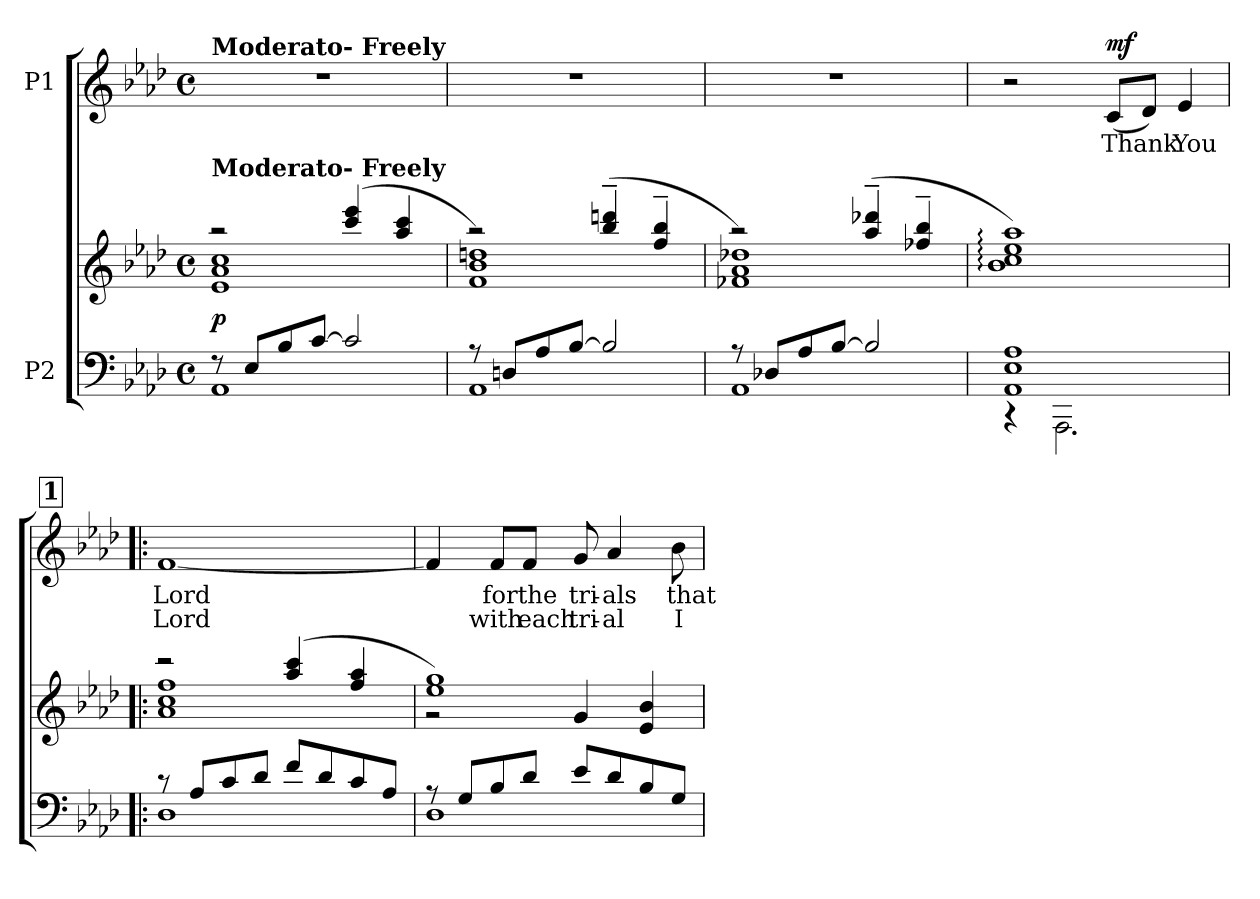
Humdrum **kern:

**kern	**kern	**dynam	**kern	**text	**text	**dynam
*part2	*part2	*part2	*part1	*part1	*part1	*part1
*staff3	*staff2	*staff2/3	*staff1	*staff1	*staff1	*staff1
*I"P2	*	*	*I"P1	*	*	*
!!LO:PB:g=z
*clefF4	*clefG2	*	*clefG2	*	*	*
*k[b-e-a-d-]	*k[b-e-a-d-]	*	*k[b-e-a-d-]	*	*	*
*A-:	*A-:	*	*A-:	*	*	*
*M4/4	*M4/4	*	*M4/4	*	*	*
*met(c)	*met(c)	*	*met(c)	*	*	*
*MM100	*MM100	*	*MM100	*	*	*
=1	=1	=1	=1	=1	=1	=1
*^	*^	*	*	*	*	*
!	!	!	!	!	!LO:TX:a:B:t=Moderato- Freely	!	!	!
!	!	!LO:TX:a:B:t=Moderato- Freely	!	!	!	!	!	!
8r	1AA-i	2r	1e-i 1a-i 1cci	p	1r	.	.	.
8E-i/L	.	.	.	.	.	.	.	.
8B-i/	.	.	.	.	.	.	.	.
[>8ci/J	.	.	.	.	.	.	.	.
2ci/]	.	(4ccci/ 4eee-i	.	.	.	.	.	.
.	.	4aa-i/ 4ccci	.	.	.	.	.	.
=2	=2	=2	=2	=2	=2	=2	=2	=2
8r	1AA-i	2r)	1fi 1b-i 1ddni	.	1r	.	.	.
8Dni/L	.	.	.	.	.	.	.	.
8A-i/	.	.	.	.	.	.	.	.
[>8B-i/J	.	.	.	.	.	.	.	.
2B-i/]	.	(4bb-i/~ 4dddni~	.	.	.	.	.	.
.	.	4ffi/~ 4bb-i~	.	.	.	.	.	.
=3	=3	=3	=3	=3	=3	=3	=3	=3
8r	1AA-i	2r)	1f-Xi 1a-i 1dd-Xi	.	1r	.	.	.
8D-Xi/L	.	.	.	.	.	.	.	.
8A-i/	.	.	.	.	.	.	.	.
[>8B-i/J	.	.	.	.	.	.	.	.
2B-i/]	.	(4aa-i/~ 4ddd-Xi~	.	.	.	.	.	.
.	.	4ff-Xi/~ 4bb-i~	.	.	.	.	.	.
*	*	*v	*v	*	*	*	*	*
=4	=4	=4	=4	=4	=4	=4	=4
1AA-i 1E-i 1A-i	4r	1b-i: 1cci: 1ee-i: 1aa-i:)	.	2r	.	.	.
.	2.AAA-i\	.	.	.	.	.	.
!	!	!	!	!	!LO:LY:b:color=#000000	!	!
.	.	.	.	(8ci/L	Thank	.	mf
.	.	.	.	8d-i/J)	.	.	.
!	!	!	!	!	!LO:LY:b:color=#000000	!	!
.	.	.	.	4e-i/	You	.	.
!!LO:LB:g=z
!!LO:REH:place=s1:color=#000000:enc=box:fs=12.5566:t=1
=5!|:	=5!|:	=5!|:	=5!|:	=5!|:	=5!|:	=5!|:	=5!|:
*	*	*^	*	*	*	*	*
!	!	!	!	!	!	!LO:LY:b:color=#000000	!LO:LY:b:color=#000000	!
8r	1D-i	2r	1a-i 1cci 1ffi	.	[<1fi	Lord	Lord	.
8A-i/L	.	.	.	.	.	.	.	.
8ci/	.	.	.	.	.	.	.	.
8d-i/J	.	.	.	.	.	.	.	.
8fi/L	.	(4aa-i/ 4ccci	.	.	.	.	.	.
8d-i/	.	.	.	.	.	.	.	.
8ci/	.	4ffi/ 4aa-i	.	.	.	.	.	.
8A-i/J	.	.	.	.	.	.	.	.
=6	=6	=6	=6	=6	=6	=6	=6	=6
8r	1D-i	1ee-i 1ggi)	2r	.	4fi/]	.	.	.
8Gi/L	.	.	.	.	.	.	.	.
!	!	!	!	!	!	!LO:LY:b:color=#000000	!LO:LY:b:color=#000000	!
8B-i/	.	.	.	.	8fi/L	for	with	.
!	!	!	!	!	!	!LO:LY:b:color=#000000	!LO:LY:b:color=#000000	!
8d-i/J	.	.	.	.	8fi/J	the	each	.
!	!	!	!	!	!	!LO:LY:b:color=#000000	!LO:LY:b:color=#000000	!
8e-i/L	.	.	4gi/	.	8gi/	tri-	tri-	.
!	!	!	!	!	!	!LO:LY:b:color=#000000	!LO:LY:b:color=#000000	!
8d-i/	.	.	.	.	4a-i/	-als	-al	.
8B-i/	.	.	4e-i/ 4b-i	.	.	.	.	.
!	!	!	!	!	!	!LO:LY:b:color=#000000	!LO:LY:b:color=#000000	!
8Gi/J	.	.	.	.	8b-i\	that	I	.
*v	*v	*	*	*	*	*	*	*
*	*v	*v	*	*	*	*	*
=	=	=	=	=	=	=
*-	*-	*-	*-	*-	*-	*-
